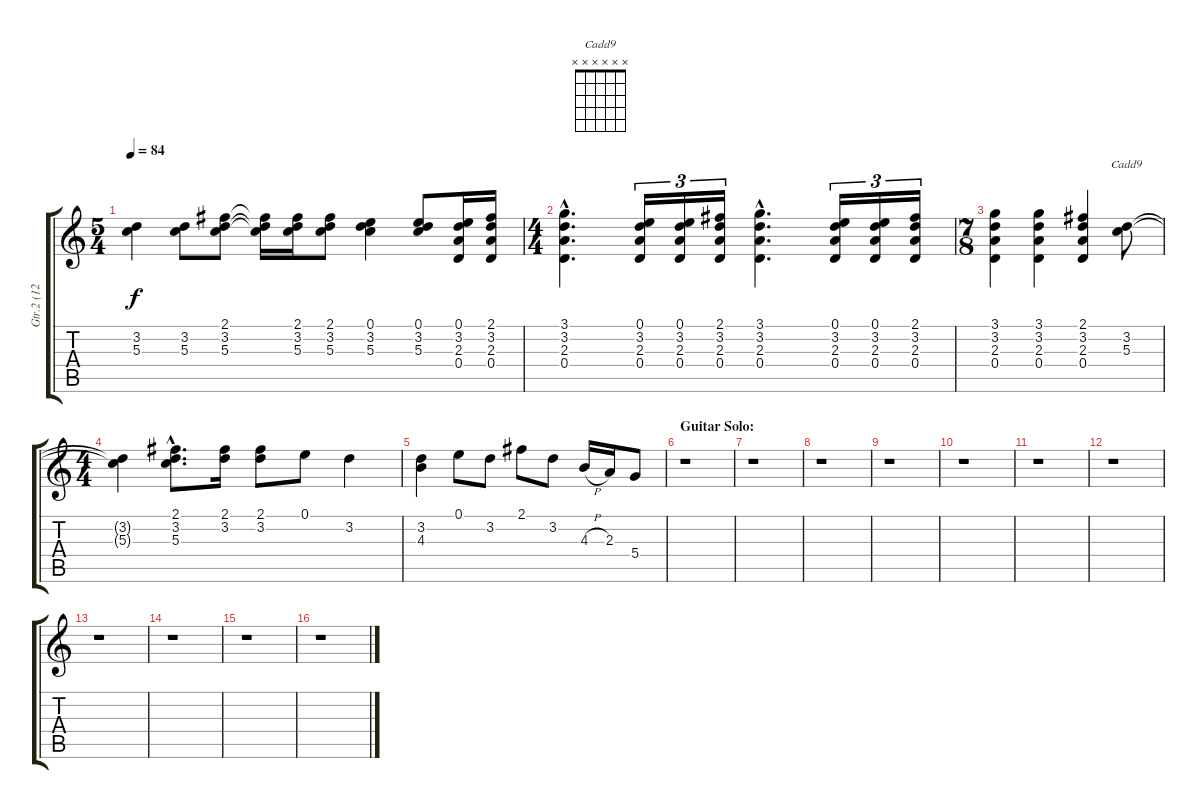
\track ("Gtr.2 (12 string)" "Gtr.2 (12 ") {instrument electricguitarjazz}
\staff {score tabs}
\tuning (E4 B3 G3 D3 A2 E2) {hide}
\chord ("Cadd9" x x x x x x) {firstfret 0}
\ts (5 4)
\tempo 84
\clef g2
\ks c
(3.2 5.3).4{dy f} (3.2 5.3).8 (2.1 3.2 5.3).8 (2.1{t} 3.2{t} 5.3{t}).16 (2.1 3.2 5.3).16 (2.1 3.2 5.3).8 (0.1 3.2 5.3).4 (0.1 3.2 5.3).8 (0.1 3.2 2.3 0.4).16 (2.1 3.2 2.3 0.4).16 |
\ts (4 4)
(3.1{hac} 3.2{hac} 2.3{hac} 0.4{hac}).4{d} (0.1 3.2 2.3 0.4).16{tu (3 2)} (0.1 3.2 2.3 0.4).16{tu (3 2)} (2.1 3.2 2.3 0.4).16{tu (3 2)} (3.1{hac} 3.2{hac} 2.3{hac} 0.4{hac}).4{d} (0.1 3.2 2.3 0.4).16{tu (3 2)} (0.1 3.2 2.3 0.4).16{tu (3 2)} (2.1 3.2 2.3 0.4).16{tu (3 2)} |
\ts (7 8)
(3.1 3.2 2.3 0.4).4 (3.1 3.2 2.3 0.4).4 (2.1 3.2 2.3 0.4).4 (3.2 5.3).8{ch "Cadd9"} |
\ts (4 4)
(3.2{t} 5.3{t}).4 (2.1{hac} 3.2{hac} 5.3{hac}).8{d} (2.1 3.2).16 (2.1 3.2).8 0.1.8 3.2.4 |
(3.2 4.3).4 0.1.8 3.2.8 2.1.8 3.2.8 4.3{h}.16 2.3.16 5.4.8 |
\section ("" "Guitar Solo:")
r.1 |
r.1 |
r.1 |
r.1 |
r.1 |
r.1 |
r.1 |
r.1 |
r.1 |
r.1 |
r.1
